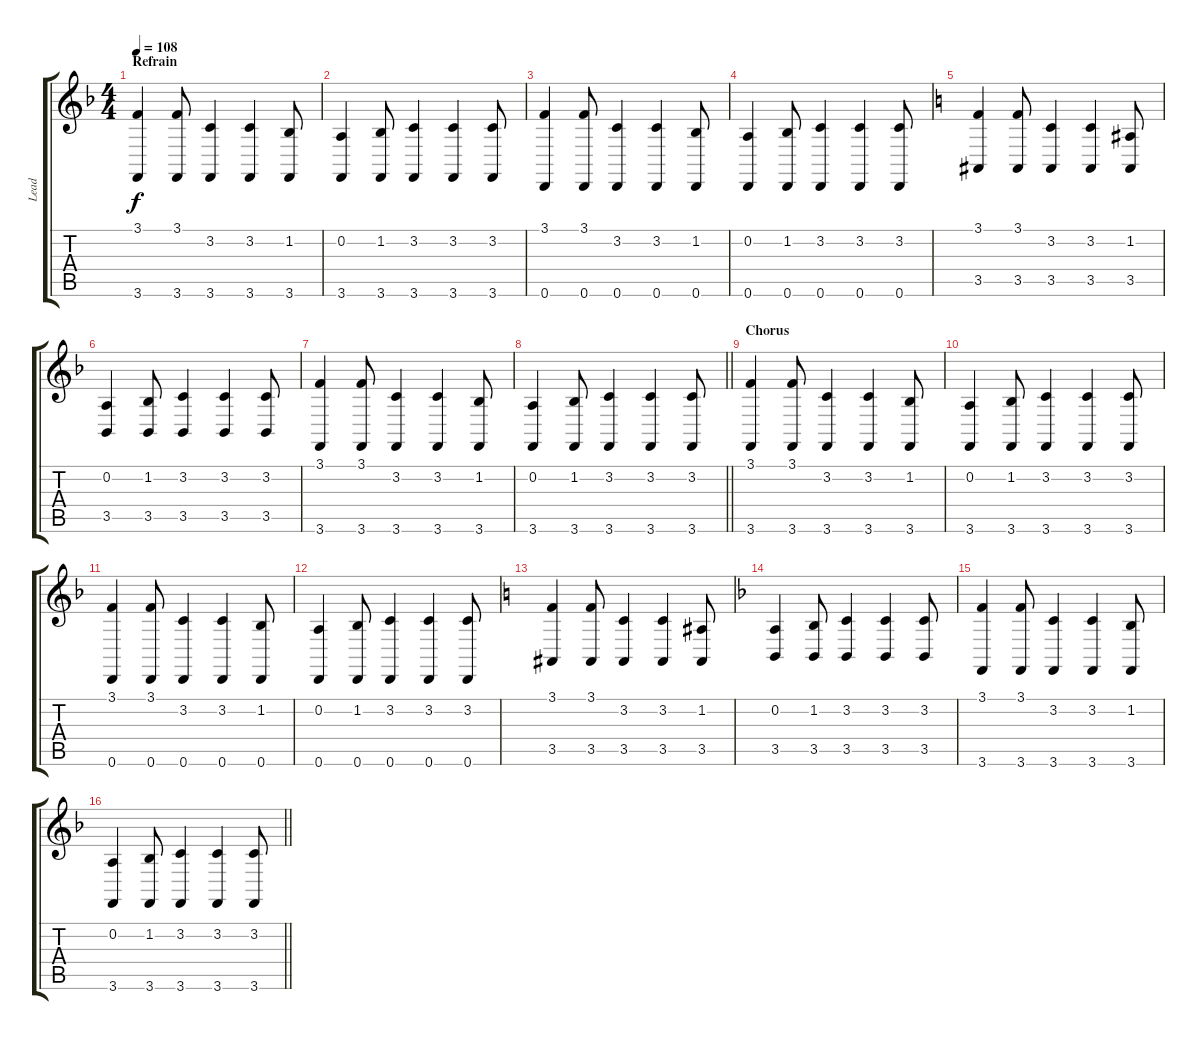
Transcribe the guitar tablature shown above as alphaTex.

\track ("Lead" "Lead") {instrument electricgrandpiano}
\staff {score tabs}
\tuning (D4 A3 F3 C3 G2 D2) {hide}
\ts (4 4)
\section ("" "Refrain")
\tempo 108
\clef g2
\ks f
(3.1 3.6).4{dy f} (3.1 3.6).8 (3.2 3.6).4 (3.2 3.6).4 (1.2 3.6).8 |
(0.2 3.6).4 (1.2 3.6).8 (3.2 3.6).4 (3.2 3.6).4 (3.2 3.6).8 |
(3.1 0.6).4 (3.1 0.6).8 (3.2 0.6).4 (3.2 0.6).4 (1.2 0.6).8 |
(0.2 0.6).4 (1.2 0.6).8 (3.2 0.6).4 (3.2 0.6).4 (3.2 0.6).8 |
\ks c
(3.1 3.5).4 (3.1 3.5).8 (3.2 3.5).4 (3.2 3.5).4 (1.2 3.5).8 |
\ks f
(0.2 3.5).4 (1.2 3.5).8 (3.2 3.5).4 (3.2 3.5).4 (3.2 3.5).8 |
(3.1 3.6).4 (3.1 3.6).8 (3.2 3.6).4 (3.2 3.6).4 (1.2 3.6).8 |
\barLineRight lightlight
(0.2 3.6).4 (1.2 3.6).8 (3.2 3.6).4 (3.2 3.6).4 (3.2 3.6).8 |
\section ("" "Chorus")
(3.1 3.6).4 (3.1 3.6).8 (3.2 3.6).4 (3.2 3.6).4 (1.2 3.6).8 |
(0.2 3.6).4 (1.2 3.6).8 (3.2 3.6).4 (3.2 3.6).4 (3.2 3.6).8 |
(3.1 0.6).4 (3.1 0.6).8 (3.2 0.6).4 (3.2 0.6).4 (1.2 0.6).8 |
(0.2 0.6).4 (1.2 0.6).8 (3.2 0.6).4 (3.2 0.6).4 (3.2 0.6).8 |
\ks c
(3.1 3.5).4 (3.1 3.5).8 (3.2 3.5).4 (3.2 3.5).4 (1.2 3.5).8 |
\ks f
(0.2 3.5).4 (1.2 3.5).8 (3.2 3.5).4 (3.2 3.5).4 (3.2 3.5).8 |
(3.1 3.6).4 (3.1 3.6).8 (3.2 3.6).4 (3.2 3.6).4 (1.2 3.6).8 |
\barLineRight lightlight
(0.2 3.6).4 (1.2 3.6).8 (3.2 3.6).4 (3.2 3.6).4 (3.2 3.6).8
